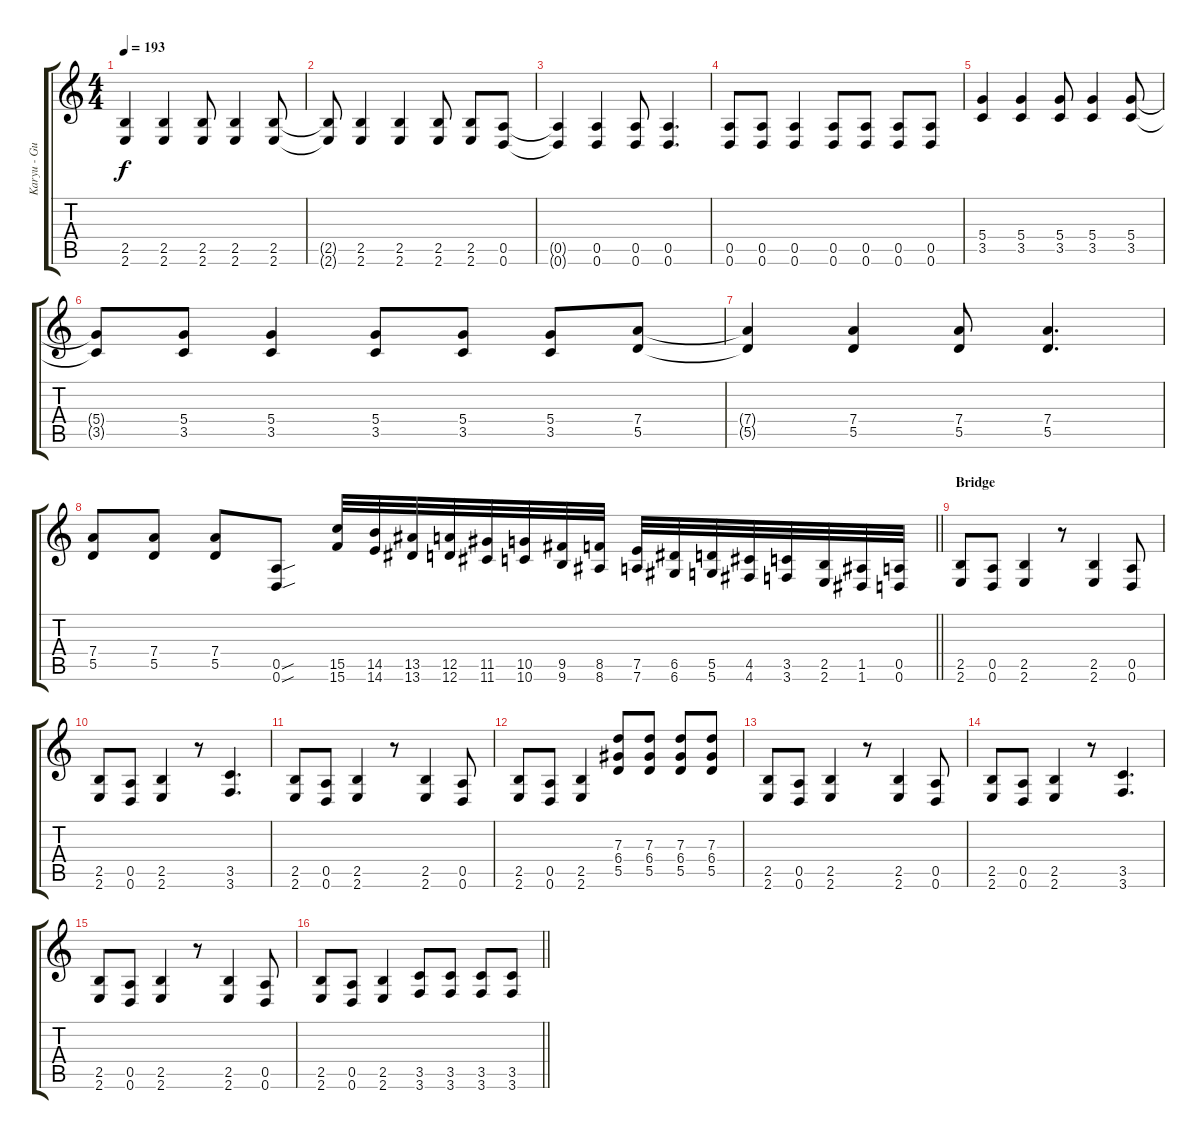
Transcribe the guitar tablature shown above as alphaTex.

\track ("Karyu - Guitar 3" "Karyu - Gu") {instrument distortionguitar}
\staff {score tabs}
\tuning (E4 B3 G3 D3 A2 D2) {hide}
\ts (4 4)
\section ("" "")
\tempo 193
\clef g2
\ks c
(2.5 2.6).4{dy f} (2.5 2.6).4 (2.5 2.6).8 (2.5 2.6).4 (2.5 2.6).8 |
(2.5{t} 2.6{t}).8 (2.5 2.6).4 (2.5 2.6).4 (2.5 2.6).8 (2.5 2.6).8 (0.5 0.6).8 |
(0.5{t} 0.6{t}).4 (0.5 0.6).4 (0.5 0.6).8 (0.5 0.6).4{d} |
(0.5 0.6).8 (0.5 0.6).8 (0.5 0.6).4 (0.5 0.6).8 (0.5 0.6).8 (0.5 0.6).8 (0.5 0.6).8 |
(5.4 3.5).4 (5.4 3.5).4 (5.4 3.5).8 (5.4 3.5).4 (5.4 3.5).8 |
(5.4{t} 3.5{t}).8 (5.4 3.5).8 (5.4 3.5).4 (5.4 3.5).8 (5.4 3.5).8 (5.4 3.5).8 (7.4 5.5).8 |
(7.4{t} 5.5{t}).4 (7.4 5.5).4 (7.4 5.5).8 (7.4 5.5).4{d} |
\barLineRight lightlight
(7.4 5.5).8 (7.4 5.5).8 (7.4 5.5).8 (0.5{sou} 0.6{sou}).8 (15.5 15.6).32 (14.5 14.6).32 (13.5 13.6).32 (12.5 12.6).32 (11.5 11.6).32 (10.5 10.6).32 (9.5 9.6).32 (8.5 8.6).32 (7.5 7.6).32 (6.5 6.6).32 (5.5 5.6).32 (4.5 4.6).32 (3.5 3.6).32 (2.5 2.6).32 (1.5 1.6).32 (0.5 0.6).32 |
\section ("" "Bridge")
(2.5 2.6).8 (0.5 0.6).8 (2.5 2.6).4 r.8 (2.5 2.6).4 (0.5 0.6).8 |
(2.5 2.6).8 (0.5 0.6).8 (2.5 2.6).4 r.8 (3.5 3.6).4{d} |
(2.5 2.6).8 (0.5 0.6).8 (2.5 2.6).4 r.8 (2.5 2.6).4 (0.5 0.6).8 |
(2.5 2.6).8 (0.5 0.6).8 (2.5 2.6).4 (7.3 6.4 5.5).8 (7.3 6.4 5.5).8 (7.3 6.4 5.5).8 (7.3 6.4 5.5).8 |
(2.5 2.6).8 (0.5 0.6).8 (2.5 2.6).4 r.8 (2.5 2.6).4 (0.5 0.6).8 |
(2.5 2.6).8 (0.5 0.6).8 (2.5 2.6).4 r.8 (3.5 3.6).4{d} |
(2.5 2.6).8 (0.5 0.6).8 (2.5 2.6).4 r.8 (2.5 2.6).4 (0.5 0.6).8 |
\barLineRight lightlight
(2.5 2.6).8 (0.5 0.6).8 (2.5 2.6).4 (3.5 3.6).8 (3.5 3.6).8 (3.5 3.6).8 (3.5 3.6).8
